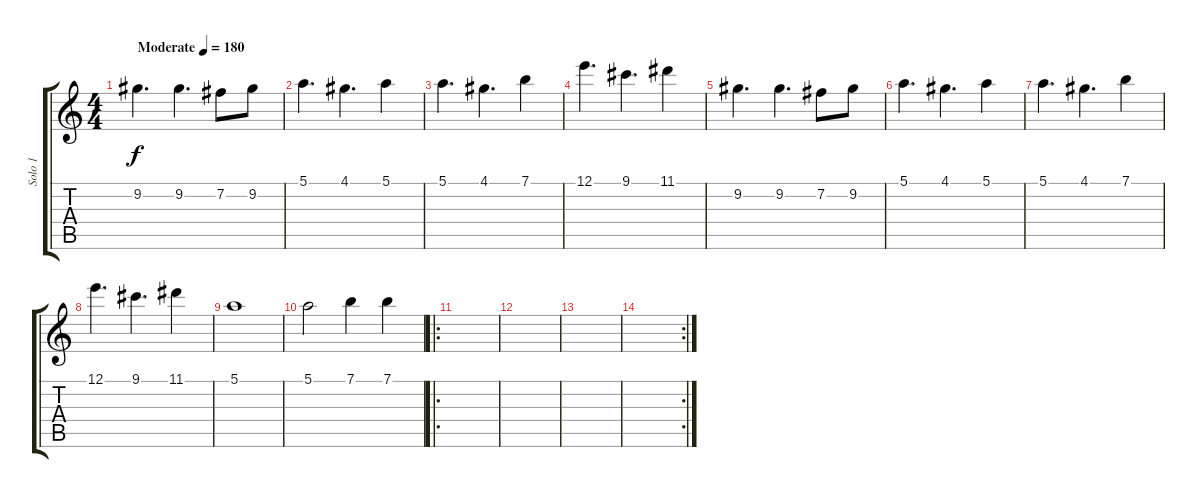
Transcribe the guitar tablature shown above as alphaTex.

\track ("Solo 1" "Solo 1") {instrument distortionguitar}
\staff {score tabs}
\tuning (E4 B3 G3 D3 A2 E2) {hide}
\ts (4 4)
\tempo (180 "Moderate")
\clef g2
\ks c
9.2.4{d dy f instrument distortionguitar} 9.2.4{d} 7.2.8 9.2.8 |
5.1.4{d} 4.1.4{d} 5.1.4 |
5.1.4{d} 4.1.4{d} 7.1.4 |
12.1.4{d} 9.1.4{d} 11.1.4 |
9.2.4{d} 9.2.4{d} 7.2.8 9.2.8 |
5.1.4{d} 4.1.4{d} 5.1.4 |
5.1.4{d} 4.1.4{d} 7.1.4 |
12.1.4{d} 9.1.4{d} 11.1.4 |
5.1.1 |
5.1.2 7.1.4 7.1.4 |
\ro
|
|
|
\rc 2
